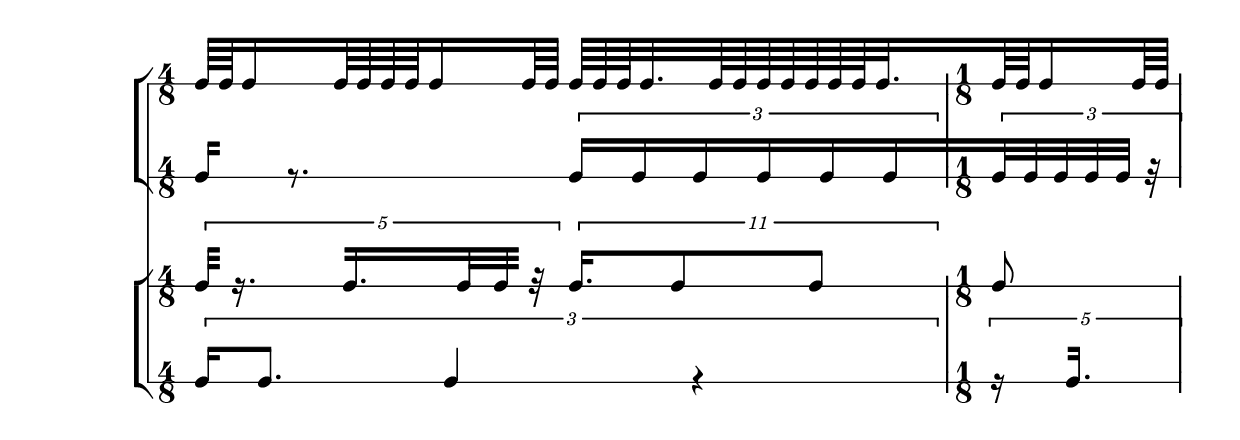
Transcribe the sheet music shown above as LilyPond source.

\version "2.11.33"

\layout {
   \context { \Score
      \override NonMusicalPaperColumn #'line-break-system-details =
      #'((alignment-offsets . (0 -14 -32 -46)))
   }
}

\new Score <<
   \set Score.proportionalNotationDuration = #(ly:make-moment 1 96)
   \set Score.autoBeaming = ##f
   \set Score.tupletFullLength = ##t
   \override Score.TupletBracket #'staff-padding = #5
   \new StaffGroup <<
      \new RhythmicStaff {
         \time 4/8
         c64 [
         c64
         c16
         c64
         c64
         c64
         c64
         c16
         c64
         c64 ]
         c64 [
         \set stemLeftBeamCount = #4
         \set stemRightBeamCount = #4
         c64
         \set stemLeftBeamCount = #4
         \set stemRightBeamCount = #3
         c64
         c32.
         c64
         c64
         c64
         c64
         c64
         \set stemRightBeamCount = #4
         c64
         \set stemLeftBeamCount = #4
         \set stemRightBeamCount = #3
         c64
         \set stemRightBeamCount = #2
         c32.
         \time 1/8
         \set stemLeftBeamCount = #2
         c64
         c64
         c16
         c64
         c64 ]
      }
      \new RhythmicStaff {
         \set stemLeftBeamCount = #0
         c16 [ ]
         r8.
         \times 2/3 {
            c16 [
            c16
            c16
            c16
            c16
            c16
         }
         \times 2/3 {
            c32
            c32
            c32
            c32
            c32 ]
            r32
         }
      }
   >>
   \new StaffGroup <<
      \new RhythmicStaff {
         \times 4/5 {
            \set stemLeftBeamCount = #0
            c32 [ ]
            r16.
            \set stemLeftBeamCount = #2
            c16. [
            c32
            \set stemRightBeamCount = #3
            c32 ] 
            r32
         }
         \times 8/11 {
            c16. [
            c8
            c8 ]
         }
         c8
      }
      \new RhythmicStaff {
         \times 2/3 {
            c16 [
            c8. ]
            c4
            r4
         }
         \times 4/5 {
            r16
            \set stemLeftBeamCount = #2
            \set stemRightBeamCount = #0
            c16. [ ]
         }
      }
   >>
>>
